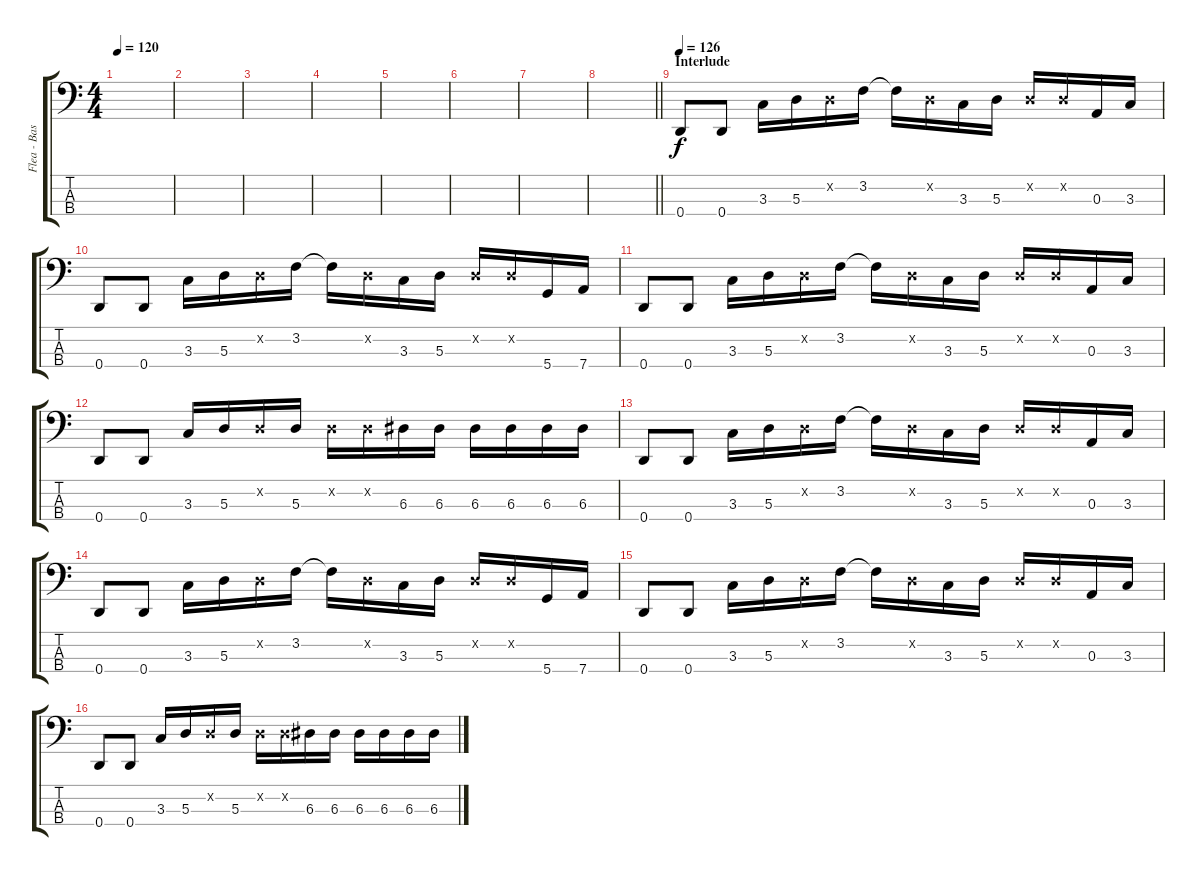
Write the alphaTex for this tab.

\track ("Flea - Bass Distortion" "Flea - Bas") {instrument overdrivenguitar}
\staff {score tabs}
\tuning (G2 D2 A1 D1) {hide}
\ts (4 4)
\tempo 120
\clef f4
\ks c
|
|
|
|
|
|
|
\barLineRight lightlight
|
\section ("" "Interlude")
\tempo 126
0.4.8 0.4.8 3.3.16 5.3.16 0.2{x}.16 3.2.16 3.2{t}.16 0.2{x}.16 3.3.16 5.3.16 0.2{x}.16 0.2{x}.16 0.3.16 3.3.16 |
0.4.8 0.4.8 3.3.16 5.3.16 0.2{x}.16 3.2.16 3.2{t}.16 0.2{x}.16 3.3.16 5.3.16 0.2{x}.16 0.2{x}.16 5.4.16 7.4.16 |
0.4.8 0.4.8 3.3.16 5.3.16 0.2{x}.16 3.2.16 3.2{t}.16 0.2{x}.16 3.3.16 5.3.16 0.2{x}.16 0.2{x}.16 0.3.16 3.3.16 |
0.4.8 0.4.8 3.3.16 5.3.16 0.2{x}.16 5.3.16 0.2{x}.16 0.2{x}.16 6.3.16 6.3.16 6.3.16 6.3.16 6.3.16 6.3.16 |
0.4.8 0.4.8 3.3.16 5.3.16 0.2{x}.16 3.2.16 3.2{t}.16 0.2{x}.16 3.3.16 5.3.16 0.2{x}.16 0.2{x}.16 0.3.16 3.3.16 |
0.4.8 0.4.8 3.3.16 5.3.16 0.2{x}.16 3.2.16 3.2{t}.16 0.2{x}.16 3.3.16 5.3.16 0.2{x}.16 0.2{x}.16 5.4.16 7.4.16 |
0.4.8 0.4.8 3.3.16 5.3.16 0.2{x}.16 3.2.16 3.2{t}.16 0.2{x}.16 3.3.16 5.3.16 0.2{x}.16 0.2{x}.16 0.3.16 3.3.16 |
0.4.8 0.4.8 3.3.16 5.3.16 0.2{x}.16 5.3.16 0.2{x}.16 0.2{x}.16 6.3.16 6.3.16 6.3.16 6.3.16 6.3.16 6.3.16
